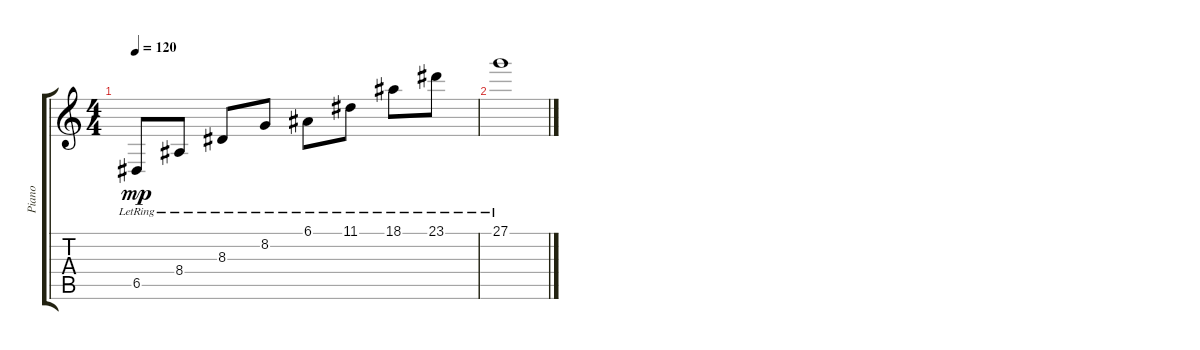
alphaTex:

\track ("Piano" "Piano") {instrument acousticgrandpiano}
\staff {score tabs}
\tuning (E4 B3 G3 D3 A2 E2) {hide}
\ts (4 4)
\tempo 120
\clef g2
\ks c
6.5{lr}.8{dy mp} 8.4{lr}.8 8.3{lr}.8 8.2{lr}.8 6.1{lr}.8 11.1{lr}.8 18.1{lr}.8 23.1{lr}.8 |
27.1{lr}.1
